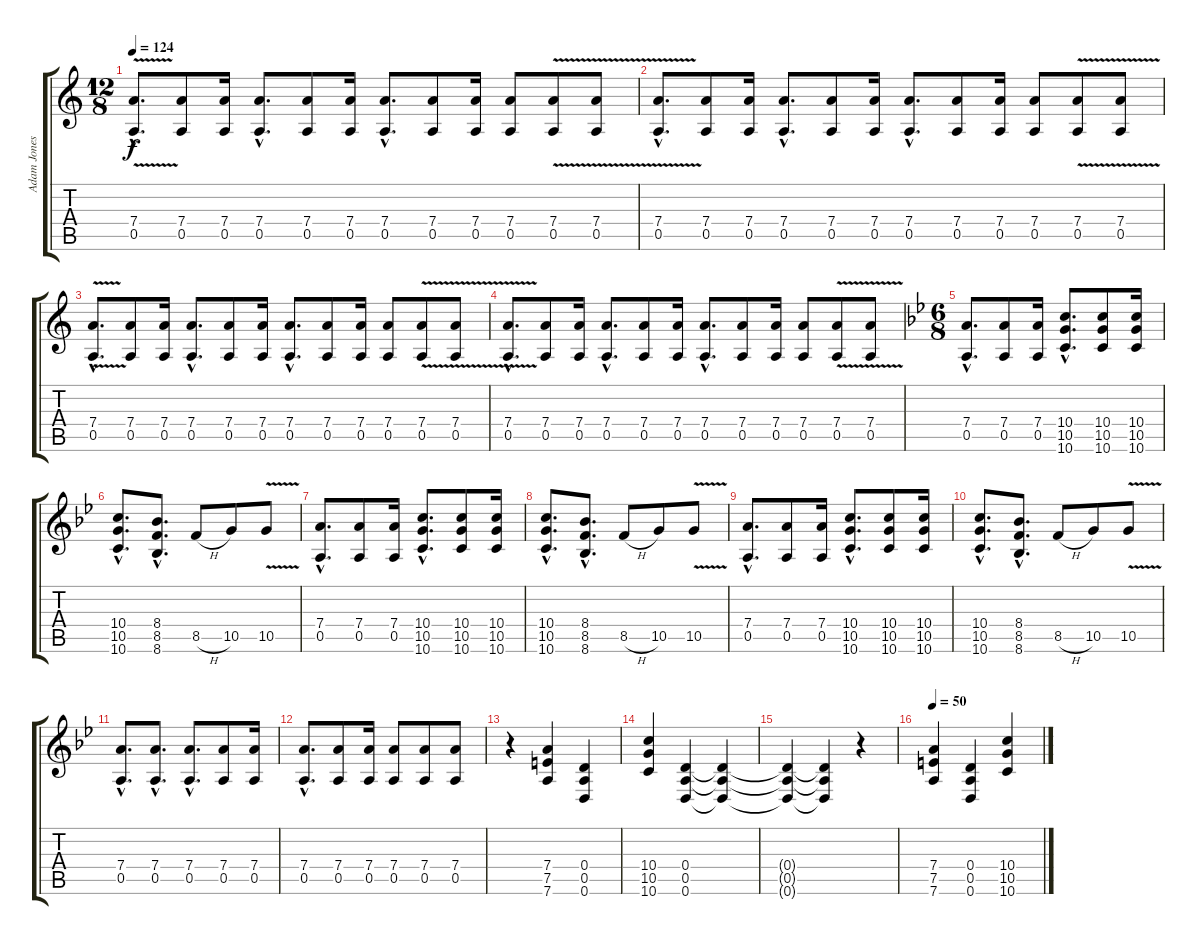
\track ("Adam Jones" "Adam Jones") {instrument distortionguitar}
\staff {score tabs}
\tuning (E4 B3 G3 D3 A2 D2) {hide}
\ts (12 8)
\tempo 124
\clef g2
\ks c
(7.4{v hac} 0.5{v hac}).8{d dy f} (7.4 0.5).8 (7.4 0.5).16 (7.4{hac} 0.5{hac}).8{d} (7.4 0.5).8 (7.4 0.5).16 (7.4{hac} 0.5{hac}).8{d} (7.4 0.5).8 (7.4 0.5).16 (7.4 0.5).8 (7.4{v} 0.5{v}).8 (7.4{v} 0.5{v}).8 |
(7.4{v hac} 0.5{v hac}).8{d} (7.4 0.5).8 (7.4 0.5).16 (7.4{hac} 0.5{hac}).8{d} (7.4 0.5).8 (7.4 0.5).16 (7.4{hac} 0.5{hac}).8{d} (7.4 0.5).8 (7.4 0.5).16 (7.4 0.5).8 (7.4{v} 0.5{v}).8 (7.4{v} 0.5{v}).8 |
(7.4{v hac} 0.5{v hac}).8{d} (7.4 0.5).8 (7.4 0.5).16 (7.4{hac} 0.5{hac}).8{d} (7.4 0.5).8 (7.4 0.5).16 (7.4{hac} 0.5{hac}).8{d} (7.4 0.5).8 (7.4 0.5).16 (7.4 0.5).8 (7.4{v} 0.5{v}).8 (7.4{v} 0.5{v}).8 |
(7.4{v hac} 0.5{v hac}).8{d} (7.4 0.5).8 (7.4 0.5).16 (7.4{hac} 0.5{hac}).8{d} (7.4 0.5).8 (7.4 0.5).16 (7.4{hac} 0.5{hac}).8{d} (7.4 0.5).8 (7.4 0.5).16 (7.4 0.5).8 (7.4{v} 0.5{v}).8 (7.4{v} 0.5{v}).8 |
\ts (6 8)
\ks bb
(7.4{hac} 0.5{hac}).8{d} (7.4 0.5).8 (7.4 0.5).16 (10.4{hac} 10.5{hac} 10.6{hac}).8{d} (10.4 10.5 10.6).8 (10.4 10.5 10.6).16 |
(10.4{hac} 10.5{hac} 10.6{hac}).8{d} (8.4{hac} 8.5{hac} 8.6{hac}).8{d} 8.5{h}.8 10.5.8 10.5{v}.8 |
(7.4{hac} 0.5{hac}).8{d} (7.4 0.5).8 (7.4 0.5).16 (10.4{hac} 10.5{hac} 10.6{hac}).8{d} (10.4 10.5 10.6).8 (10.4 10.5 10.6).16 |
(10.4{hac} 10.5{hac} 10.6{hac}).8{d} (8.4{hac} 8.5{hac} 8.6{hac}).8{d} 8.5{h}.8 10.5.8 10.5{v}.8 |
(7.4{hac} 0.5{hac}).8{d} (7.4 0.5).8 (7.4 0.5).16 (10.4{hac} 10.5{hac} 10.6{hac}).8{d} (10.4 10.5 10.6).8 (10.4 10.5 10.6).16 |
(10.4{hac} 10.5{hac} 10.6{hac}).8{d} (8.4{hac} 8.5{hac} 8.6{hac}).8{d} 8.5{h}.8 10.5.8 10.5{v}.8 |
(7.4{hac} 0.5{hac}).8{d} (7.4{hac} 0.5{hac}).8{d} (7.4{hac} 0.5{hac}).8{d} (7.4 0.5).8 (7.4 0.5).16 |
(7.4{hac} 0.5{hac}).8{d} (7.4 0.5).8 (7.4 0.5).16 (7.4 0.5).8 (7.4 0.5).8 (7.4 0.5).8 |
r.4 (7.4 7.5 7.6).4 (0.4 0.5 0.6).4 |
(10.4 10.5 10.6).4 (0.4 0.5 0.6).4 (0.4{t} 0.5{t} 0.6{t}).4 |
(0.4{t} 0.5{t} 0.6{t}).4 (0.4{t} 0.5{t} 0.6{t}).4 r.4 |
\tempo 50
(7.4 7.5 7.6).4 (0.4 0.5 0.6).4 (10.4 10.5 10.6).4
